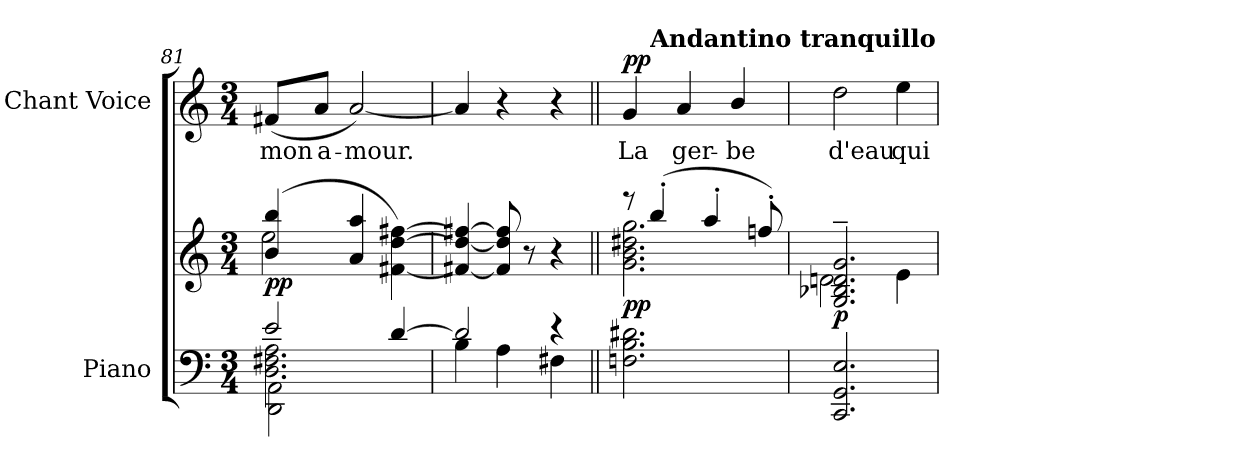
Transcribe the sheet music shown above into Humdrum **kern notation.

**kern	**kern	**dynam	**kern	**text	**dynam
*part2	*part2	*part2	*part1	*part1	*part1
*staff3	*staff2	*staff2/3	*staff1	*staff1	*staff1
*I"Piano	*	*	*I"Chant Voice	*	*
*I'Pno	*	*	*	*	*
*clefF4	*clefG2	*	*clefG2	*	*
*k[]	*k[]	*	*k[]	*	*
*M3/4	*M3/4	*	*M3/4	*	*
=81	=81	=81	=81	=81	=81
*^	*^	*	*	*	*
*	*^	*	*	*	*	*	*
!	!	!	!	!	!LO:DY:b	!	!	!
2e/	2.D\ 2.F#X\ 2.A\	2DD\ 2AA\	(4b/ 4bb/	2ee\	pp	(8f#X/L	mon	.
.	.	.	.	.	.	8a/J	a-	.
.	.	.	4a/ 4aa/	.	.	[2a/)	-mour.	.
[4d/	.	4ryy	[4f#X\ [4dd\ [4ff#X\)	4ryy	.	.	.	.
*	*v	*v	*	*	*	*	*	*
*	*	*v	*v	*	*	*	*
=82	=82	=82	=82	=82	=82	=82
2d/]	4B\	4f#X/_ 4dd/_ 4ff#X/_	.	4a/]	.	.
.	4A\	8f#/] 8dd/] 8ff#/]	.	4r	.	.
.	.	8r	.	.	.	.
4r	4F#X\	4r	.	4r	.	.
=83||	=83||	=83||	=83||	=83||	=83||	=83||
*	*	*^	*	*	*	*
!	!	!	!	!	!LO:TX:b:B:t=Andantino tranquillo	!	!
!	!	!	!	!LO:DY:b	!	!	!LO:DY:b
*v	*v	*	*	*	*^	*	*
2.Fn\ 2.B\ 2.d#X\	8r	2.g\ 2.b\ 2.dd#X\ 2.gg\	pp	4g/	8ryy	La	pp
!	!	!	!	!	!LO:TX:a:B:t=Andantino tranquillo	!	!
.	(4bb'/	.	.	.	2ryy	.	.
.	.	.	.	4a/	.	ger-	.
.	4aa'/	.	.	.	.	.	.
.	.	.	.	4b/	.	-be	.
.	8ffn'/)	.	.	.	8ryy	.	.
=84	=84	=84	=84	=84	=84	=84	=84
!	!	!	!LO:DY:b	!	!	!	!
*	*	*	*	*v	*v	*	*
2.CC/ 2.GG/ 2.E/	2.G/~ 2.B-X/~ 2.d/~ 2.g/~	2dn\	p	2dd\	d'eau	.
.	.	4e\	.	4ee\	qui	.
*	*v	*v	*	*	*	*
=	=	=	=	=	=
*-	*-	*-	*-	*-	*-
